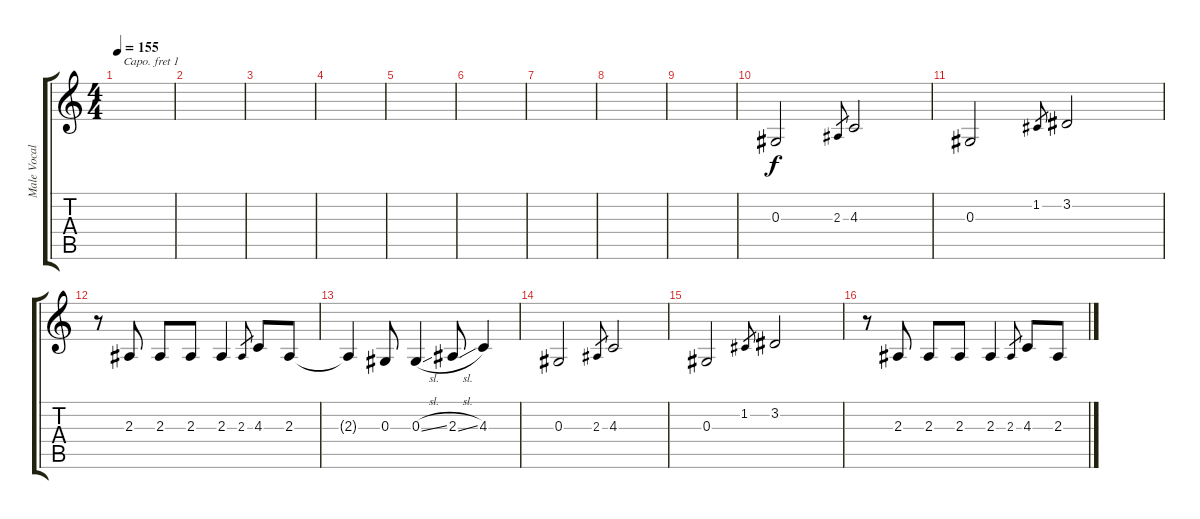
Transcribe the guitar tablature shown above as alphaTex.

\track ("Male Vocals" "Male Vocal") {instrument flute}
\staff {score tabs}
\capo 1
\tuning (E4 B3 G3 D3 A2 E2) {hide}
\ts (4 4)
\tempo 155
\clef g2
\ks c
|
|
|
|
|
|
|
|
|
0.3.2 2.3.8{gr} 4.3.2 |
0.3.2 1.2.8{gr} 3.2.2 |
r.8 2.3.8 2.3.8 2.3.8 2.3.4 2.3.8{gr} 4.3.8 2.3.8 |
2.3{t}.4 0.3.8 0.3{sl}.4 2.3{sl}.8 4.3.4 |
0.3.2 2.3.8{gr} 4.3.2 |
0.3.2 1.2.8{gr} 3.2.2 |
r.8 2.3.8 2.3.8 2.3.8 2.3.4 2.3.8{gr} 4.3.8 2.3.8
